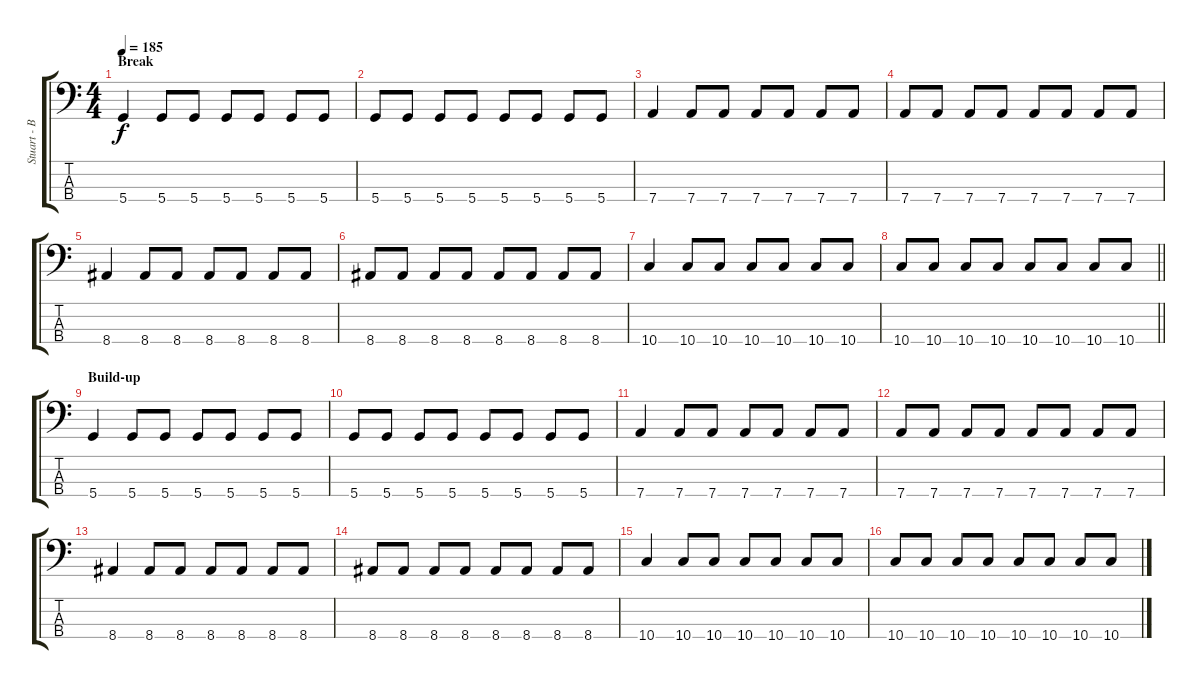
\track ("Stuart - Bass" "Stuart - B") {instrument electricbasspick}
\staff {score tabs}
\tuning (G2 D2 A1 D1) {hide}
\ts (4 4)
\section ("" "Break")
\tempo 185
\clef f4
\ks c
5.4.4{dy f} 5.4.8 5.4.8 5.4.8 5.4.8 5.4.8 5.4.8 |
5.4.8 5.4.8 5.4.8 5.4.8 5.4.8 5.4.8 5.4.8 5.4.8 |
7.4.4 7.4.8 7.4.8 7.4.8 7.4.8 7.4.8 7.4.8 |
7.4.8 7.4.8 7.4.8 7.4.8 7.4.8 7.4.8 7.4.8 7.4.8 |
8.4.4 8.4.8 8.4.8 8.4.8 8.4.8 8.4.8 8.4.8 |
8.4.8 8.4.8 8.4.8 8.4.8 8.4.8 8.4.8 8.4.8 8.4.8 |
10.4.4 10.4.8 10.4.8 10.4.8 10.4.8 10.4.8 10.4.8 |
\barLineRight lightlight
10.4.8 10.4.8 10.4.8 10.4.8 10.4.8 10.4.8 10.4.8 10.4.8 |
\section ("" "Build-up")
5.4.4 5.4.8 5.4.8 5.4.8 5.4.8 5.4.8 5.4.8 |
5.4.8 5.4.8 5.4.8 5.4.8 5.4.8 5.4.8 5.4.8 5.4.8 |
7.4.4 7.4.8 7.4.8 7.4.8 7.4.8 7.4.8 7.4.8 |
7.4.8 7.4.8 7.4.8 7.4.8 7.4.8 7.4.8 7.4.8 7.4.8 |
8.4.4 8.4.8 8.4.8 8.4.8 8.4.8 8.4.8 8.4.8 |
8.4.8 8.4.8 8.4.8 8.4.8 8.4.8 8.4.8 8.4.8 8.4.8 |
10.4.4 10.4.8 10.4.8 10.4.8 10.4.8 10.4.8 10.4.8 |
10.4.8 10.4.8 10.4.8 10.4.8 10.4.8 10.4.8 10.4.8 10.4.8
